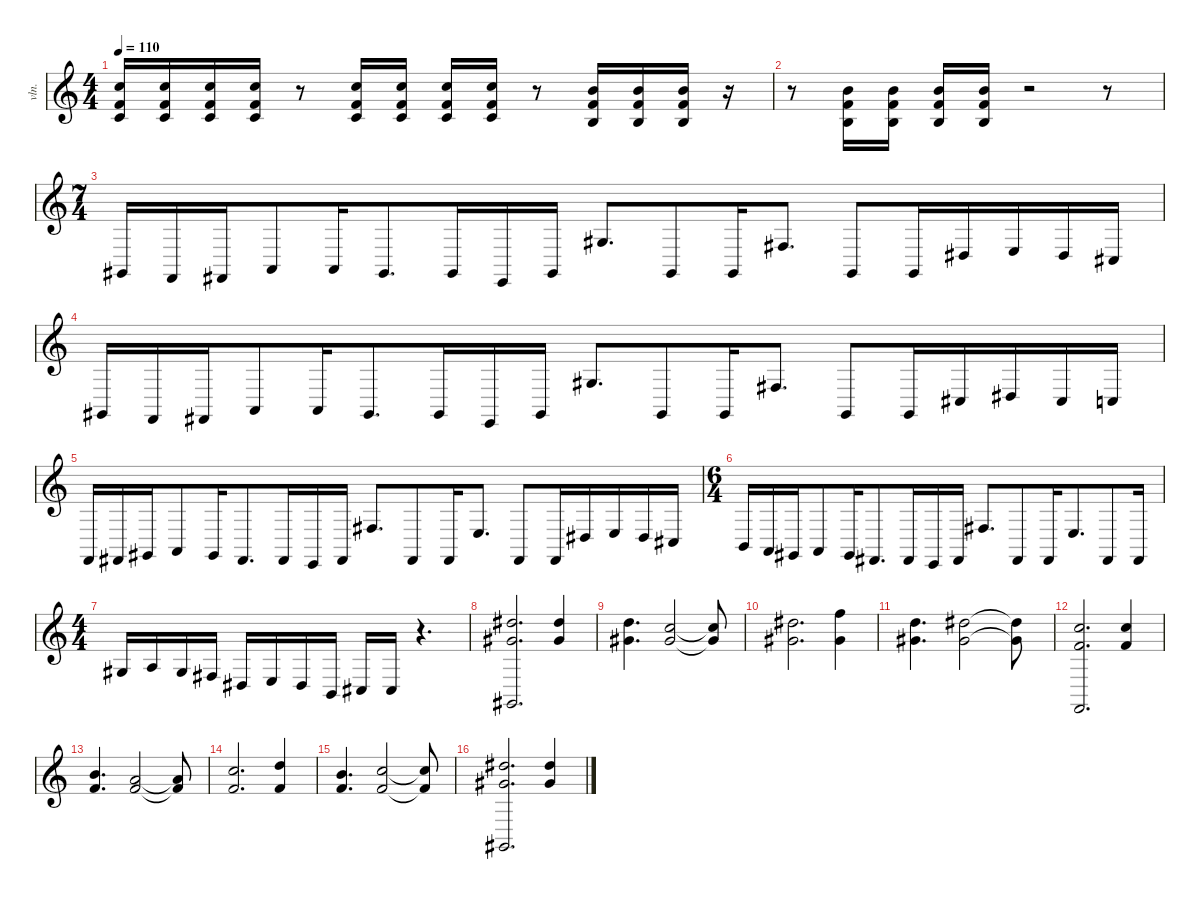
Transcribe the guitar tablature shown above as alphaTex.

\defaultSystemsLayout 4
\hideDynamics
\bracketExtendMode nobrackets
\otherSystemsTrackNameOrientation horizontal
\track ("Strings" "vln.") {instrument stringensemble1}
\staff {score}
\tuning (E4 B3 G3 D3 A2 E2)
\ts (4 4)
\tempo 110
\clef g2
\ks c
(8.1 10.3 10.4).16{dy f beam Up} (8.1 10.3 10.4).16{beam Up} (8.1 10.3 10.4).16{beam Up} (8.1 10.3 10.4).16{beam Up} r.8{beam Up} (8.1 10.3 10.4).16{beam Up} (8.1 10.3 10.4).16{beam Up} (8.1 10.3 10.4).16{beam Up} (8.1 10.3 10.4).16{beam Up} r.8{beam Up} (7.1 10.3 9.4).16{beam Up} (7.1 10.3 9.4).16{beam Up} (7.1 10.3 9.4).16{beam Up} r.16{beam Up} |
r.8{beam Down} (7.1 10.3 9.4).16{beam Up} (7.1 10.3 9.4).16{beam Up} (7.1 10.3 9.4).16{beam Up} (7.1 10.3 9.4).16{beam Up} r.2{beam Up} r.8{beam Up} |
\ts (7 4)
\beaming (8 6 4 4)
4.6{acc #}.16{beam Up} 1.6.16{beam Up} 2.6{acc #}.16{beam Up} 0.5.8{beam Up} 0.5.16{beam Up} 4.6{acc #}.8{d beam Up} 4.6{acc #}.16{beam Up} 0.6.16{beam Up} 4.6{acc #}.16{beam Up} 1.3{acc #}.8{d beam Up} 4.6{acc #}.8{beam Up} 4.6{acc #}.16{beam Up} 4.4{acc #}.8{d beam Up} 4.6{acc #}.8{beam Up} 4.6{acc #}.16{beam Up} 1.4{acc #}.16{beam Up} 2.4.16{beam Up} 1.4{acc #}.16{beam Up} 4.5{acc #}.16{beam Up} |
4.6{acc #}.16{beam Up} 1.6.16{beam Up} 2.6{acc #}.16{beam Up} 0.5.8{beam Up} 0.5.16{beam Up} 4.6{acc #}.8{d beam Up} 4.6{acc #}.16{beam Up} 0.6.16{beam Up} 4.6{acc #}.16{beam Up} 1.3{acc #}.8{d beam Up} 4.6{acc #}.8{beam Up} 4.6{acc #}.16{beam Up} 4.4{acc #}.8{d beam Up} 4.6{acc #}.8{beam Up} 4.6{acc #}.16{beam Up} 4.5{acc #}.16{beam Up} 1.4{acc #}.16{beam Up} 4.5{acc #}.16{beam Up} 3.5.16{beam Up} |
1.6.16{beam Up} 2.6{acc #}.16{beam Up} 4.6{acc #}.16{beam Up} 0.5.8{beam Up} 4.6{acc #}.16{beam Up} 2.6{acc #}.8{d beam Up} 2.6{acc #}.16{beam Up} 0.6.16{beam Up} 2.6{acc #}.16{beam Up} 4.4{acc #}.8{d beam Up} 2.6{acc #}.8{beam Up} 2.6{acc #}.16{beam Up} 2.4.8{d beam Up} 2.6{acc #}.8{beam Up} 2.6{acc #}.16{beam Up} 1.4{acc #}.16{beam Up} 2.4.16{beam Up} 1.4{acc #}.16{beam Up} 4.5{acc #}.16{beam Up} |
\ts (6 4)
\beaming (8 6 6)
2.5.16{beam Up} 0.5.16{beam Up} 4.6{acc #}.16{beam Up} 0.5.8{beam Up} 4.6{acc #}.16{beam Up} 2.6{acc #}.8{d beam Up} 2.6{acc #}.16{beam Up} 0.6.16{beam Up} 2.6{acc #}.16{beam Up} 4.4{acc #}.8{d beam Up} 2.6{acc #}.8{beam Up} 2.6{acc #}.16{beam Up} 2.4.8{d beam Up} 2.6{acc #}.8{beam Up} 2.6{acc #}.16{beam Up} |
\ts (4 4)
\beaming (8 2 2 2 2)
1.3{acc #}.16{beam Up} 2.3.16{beam Up} 1.3{acc #}.16{beam Up} 4.4{acc #}.16{beam Up} 1.4{acc #}.16{beam Up} 2.4.16{beam Up} 1.4{acc #}.16{beam Up} 2.5.16{beam Up} 4.5{acc #}.16{beam Up} 4.5{acc #}.16{beam Up} r.4{d beam Up} |
(11.1{acc #} 9.2{acc #} 4.6{acc #}).2{d beam Up} (11.1{acc #} 9.2{acc #}).4{beam Up} |
(10.1 9.2{acc #}).4{d beam Down} (8.1 9.2{acc #}).2{beam Up} (8.1{t} 9.2{t acc #}).8{beam Up} |
(11.1{acc #} 9.2{acc #}).2{d beam Down} (13.1 13.3{acc #}).4{beam Down} |
(10.1 9.2{acc #}).4{d beam Down} (11.1{acc #} 9.2{acc #}).2{beam Down} (11.1{t acc #} 9.2{t acc #}).8{beam Down} |
(8.1 6.2 1.6).2{d beam Up} (8.1 6.2).4{beam Up} |
(7.1 6.2).4{d beam Up} (5.1 6.2).2{beam Up} (5.1{t} 6.2{t}).8{beam Up} |
(8.1 6.2).2{d beam Up} (10.1 10.3).4{beam Up} |
(7.1 6.2).4{d beam Up} (8.1 6.2).2{beam Up} (8.1{t} 6.2{t}).8{beam Up} |
(11.1{acc #} 9.2{acc #} 4.6{acc #}).2{d beam Up} (11.1{acc #} 9.2{acc #}).4{beam Up}
